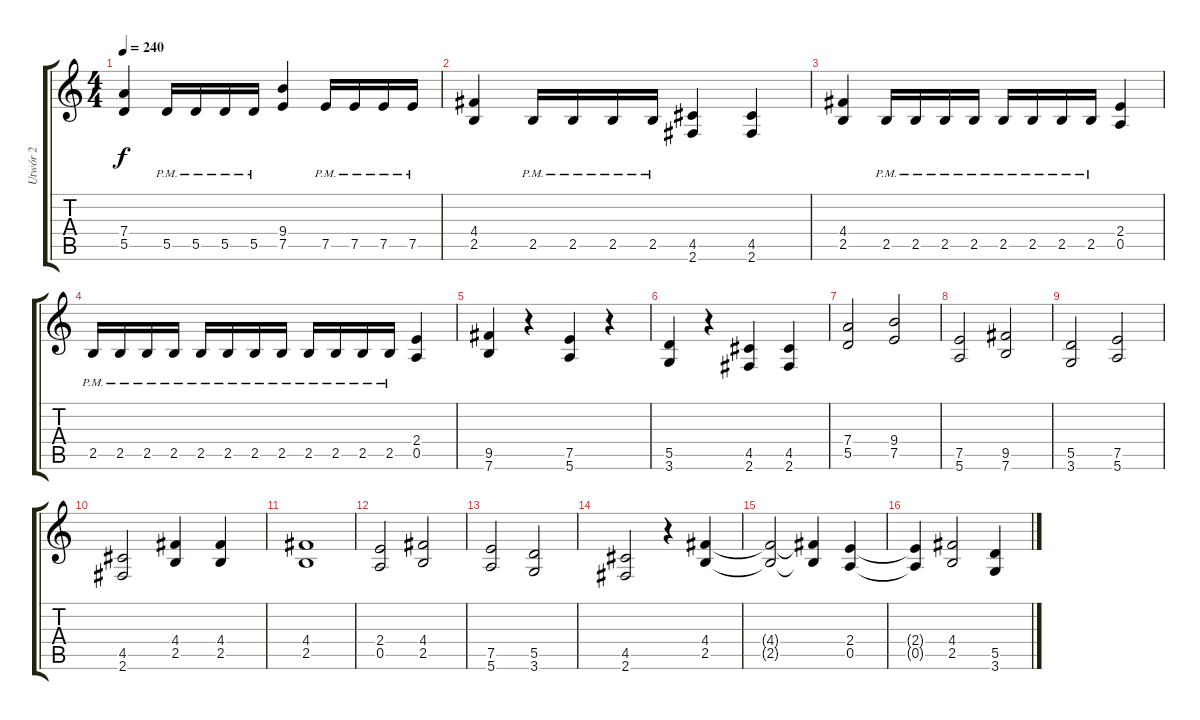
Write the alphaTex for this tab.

\track ("Utwór 2" "Utwór 2") {instrument distortionguitar}
\staff {score tabs}
\tuning (E4 B3 G3 D3 A2 E2) {hide}
\ts (4 4)
\tempo 240
\clef g2
\ks c
(7.4 5.5).4{dy f} 5.5{pm}.16 5.5{pm}.16 5.5{pm}.16 5.5{pm}.16 (9.4 7.5).4 7.5{pm}.16 7.5{pm}.16 7.5{pm}.16 7.5{pm}.16 |
(4.4 2.5).4 2.5{pm}.16 2.5{pm}.16 2.5{pm}.16 2.5{pm}.16 (4.5 2.6).4 (4.5 2.6).4 |
(4.4 2.5).4 2.5{pm}.16 2.5{pm}.16 2.5{pm}.16 2.5{pm}.16 2.5{pm}.16 2.5{pm}.16 2.5{pm}.16 2.5{pm}.16 (2.4 0.5).4 |
2.5{pm}.16 2.5{pm}.16 2.5{pm}.16 2.5{pm}.16 2.5{pm}.16 2.5{pm}.16 2.5{pm}.16 2.5{pm}.16 2.5{pm}.16 2.5{pm}.16 2.5{pm}.16 2.5{pm}.16 (2.4 0.5).4 |
(9.5 7.6).4 r.4 (7.5 5.6).4 r.4 |
(5.5 3.6).4 r.4 (4.5 2.6).4 (4.5 2.6).4 |
(7.4 5.5).2 (9.4 7.5).2 |
(7.5 5.6).2 (9.5 7.6).2 |
(5.5 3.6).2 (7.5 5.6).2 |
(4.5 2.6).2 (4.4 2.5).4 (4.4 2.5).4 |
(4.4 2.5).1 |
(2.4 0.5).2 (4.4 2.5).2 |
(7.5 5.6).2 (5.5 3.6).2 |
(4.5 2.6).2 r.4 (4.4 2.5).4 |
(4.4{t} 2.5{t}).2 (4.4{t} 2.5{t}).4 (2.4 0.5).4 |
(2.4{t} 0.5{t}).4 (4.4 2.5).2 (5.5 3.6).4
